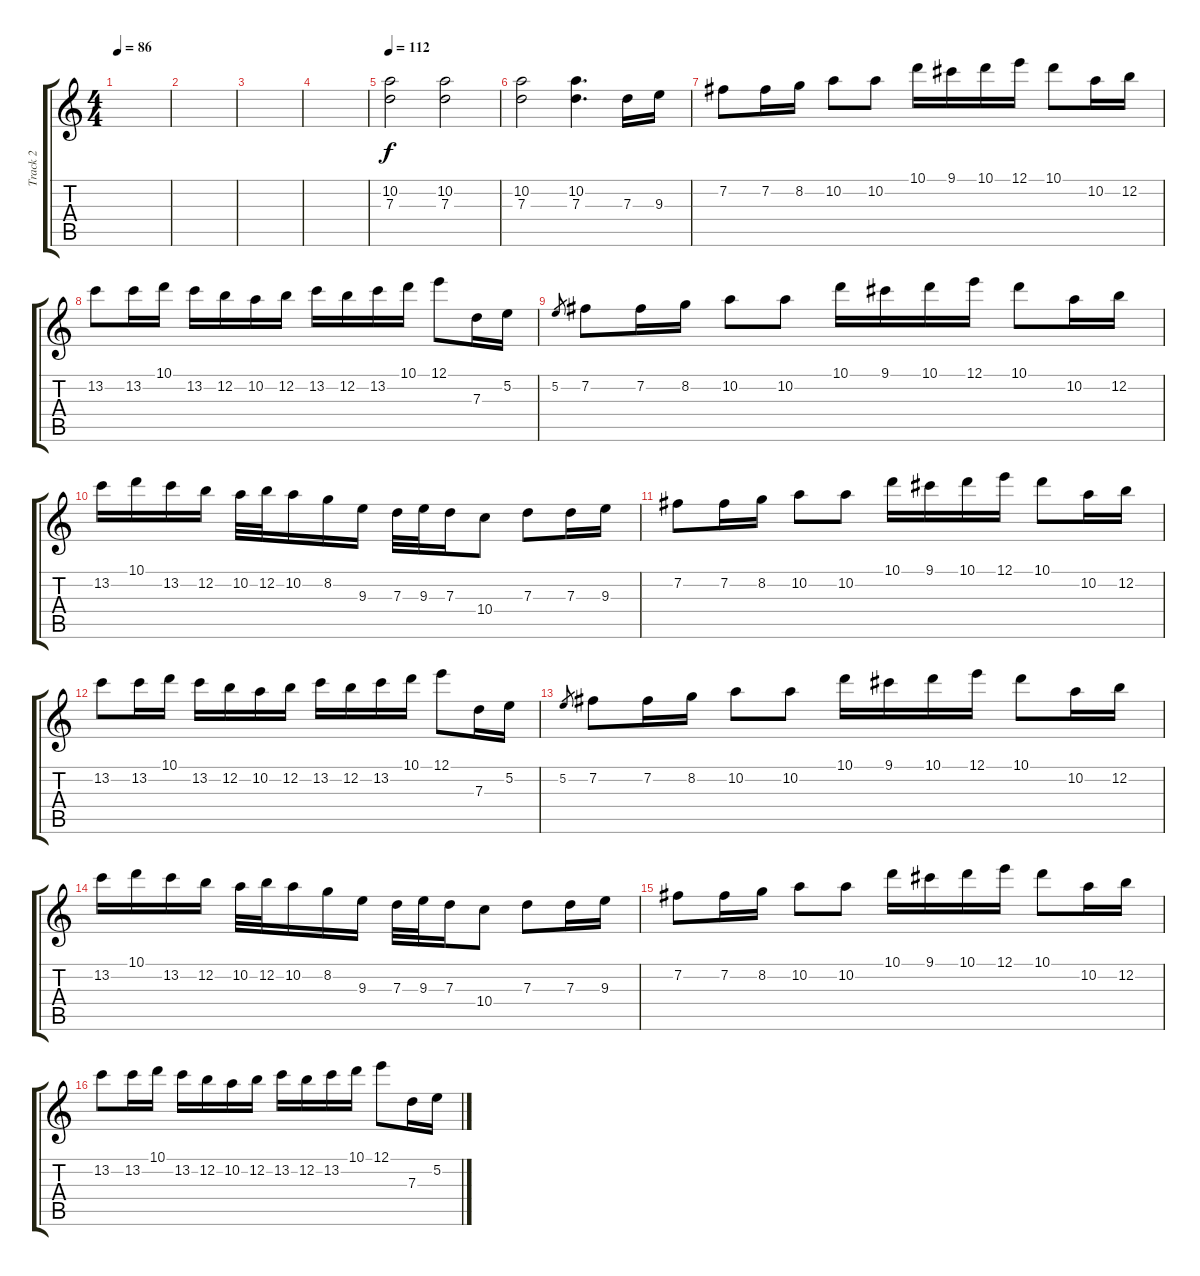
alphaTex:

\track ("Track 2" "Track 2") {instrument acousticguitarsteel}
\staff {score tabs}
\tuning (E4 B3 G3 D3 A2 E2) {hide}
\ts (4 4)
\tempo 86
\clef g2
\ks c
|
|
|
|
\tempo 112
(10.2 7.3).2 (10.2 7.3).2 |
(10.2 7.3).2 (10.2 7.3).4{d} 7.3.16 9.3.16 |
7.2.8 7.2.16 8.2.16 10.2.8 10.2.8 10.1.16 9.1.16 10.1.16 12.1.16 10.1.8 10.2.16 12.2.16 |
13.2.8 13.2.16 10.1.16 13.2.16 12.2.16 10.2.16 12.2.16 13.2.16 12.2.16 13.2.16 10.1.16 12.1.8 7.3.16 5.2.16 |
5.2.8{gr} 7.2.8 7.2.16 8.2.16 10.2.8 10.2.8 10.1.16 9.1.16 10.1.16 12.1.16 10.1.8 10.2.16 12.2.16 |
13.2.16 10.1.16 13.2.16 12.2.16 10.2.32 12.2.32 10.2.16 8.2.16 9.3.16 7.3.32 9.3.32 7.3.16 10.4.8 7.3.8 7.3.16 9.3.16 |
7.2.8 7.2.16 8.2.16 10.2.8 10.2.8 10.1.16 9.1.16 10.1.16 12.1.16 10.1.8 10.2.16 12.2.16 |
13.2.8 13.2.16 10.1.16 13.2.16 12.2.16 10.2.16 12.2.16 13.2.16 12.2.16 13.2.16 10.1.16 12.1.8 7.3.16 5.2.16 |
5.2.8{gr} 7.2.8 7.2.16 8.2.16 10.2.8 10.2.8 10.1.16 9.1.16 10.1.16 12.1.16 10.1.8 10.2.16 12.2.16 |
13.2.16 10.1.16 13.2.16 12.2.16 10.2.32 12.2.32 10.2.16 8.2.16 9.3.16 7.3.32 9.3.32 7.3.16 10.4.8 7.3.8 7.3.16 9.3.16 |
7.2.8 7.2.16 8.2.16 10.2.8 10.2.8 10.1.16 9.1.16 10.1.16 12.1.16 10.1.8 10.2.16 12.2.16 |
13.2.8 13.2.16 10.1.16 13.2.16 12.2.16 10.2.16 12.2.16 13.2.16 12.2.16 13.2.16 10.1.16 12.1.8 7.3.16 5.2.16
